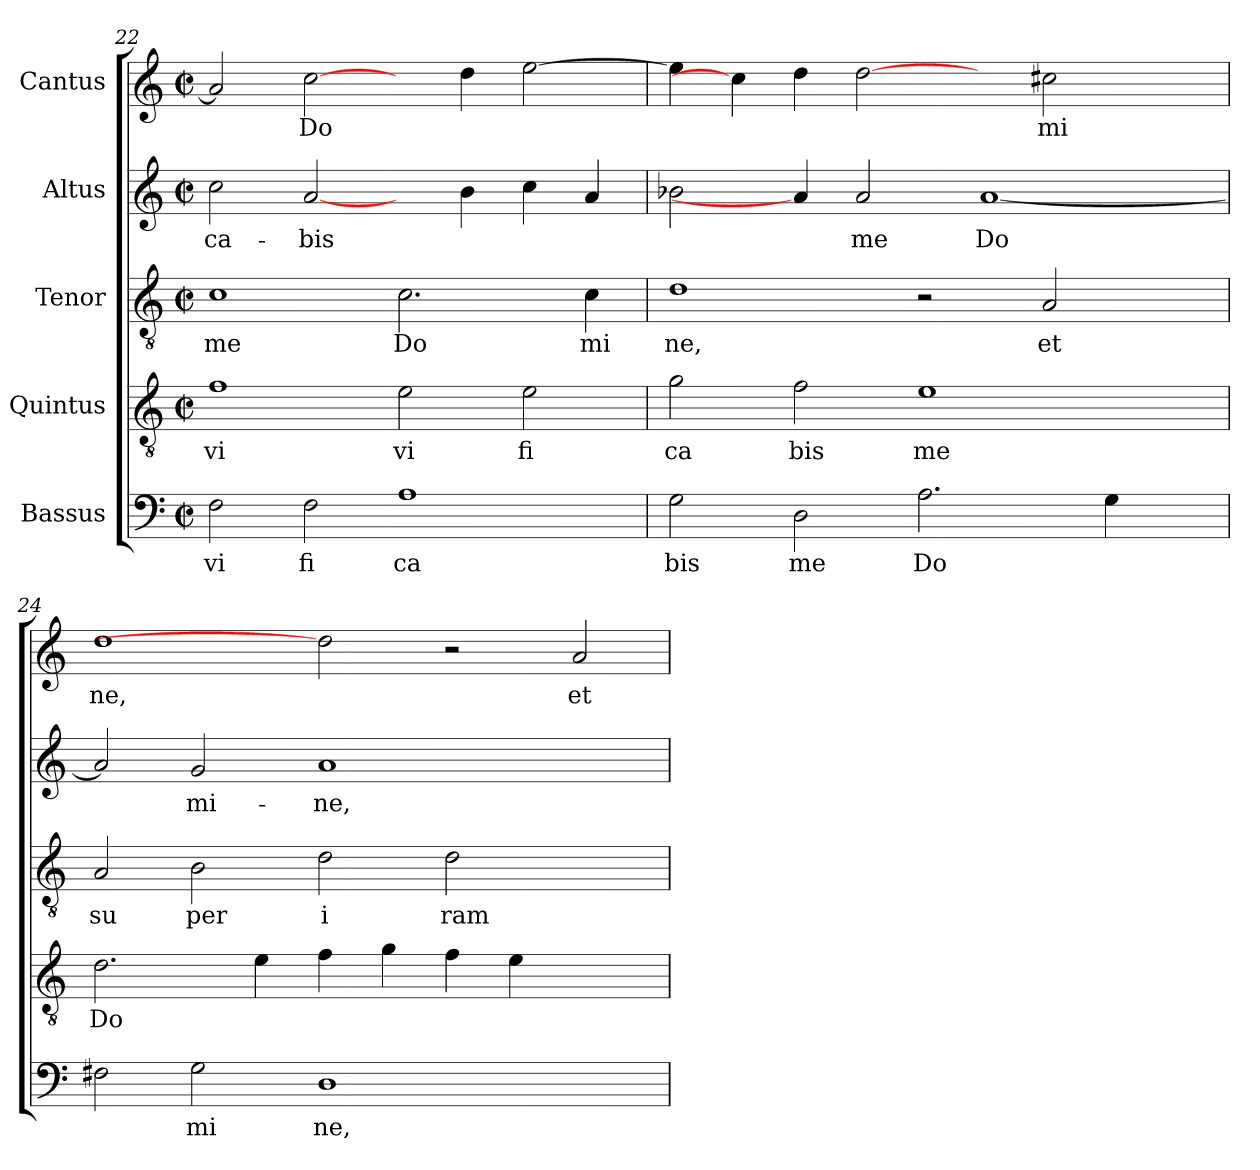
**kern	**text	**kern	**text	**kern	**text	**kern	**text	**kern	**text
*part5	*part5	*part4	*part4	*part3	*part3	*part2	*part2	*part1	*part1
*staff5	*staff5	*staff4	*staff4	*staff3	*staff3	*staff2	*staff2	*staff1	*staff1
*I"Bassus	*	*I"Quintus	*	*I"Tenor	*	*I"Altus	*	*I"Cantus	*
*clefF4	*	*clefGv2	*	*clefGv2	*	*clefG2	*	*clefG2	*
*k[]	*	*k[]	*	*k[]	*	*k[]	*	*k[]	*
*C:	*	*C:	*	*C:	*	*C:	*	*C:	*
*M2/2	*	*M2/2	*	*M2/2	*	*M2/2	*	*M2/2	*
*met(c|)	*	*met(c|)	*	*met(c|)	*	*met(c|)	*	*met(c|)	*
=22	=22	=22	=22	=22	=22	=22	=22	=22	=22
!	!LO:LY:b:cj	!	!LO:LY:b:cj	!	!LO:LY:b:cj	!	!LO:LY:b:cj	!	!LO:LY:b:cj
2F\	vi	1f	vi	1c	me	2cc\	-ca-	2a/]	.
!	!LO:LY:b:cj	!	!	!	!	!	!LO:LY:b:cj	!	!LO:LY:b:cj
2F\	fi	.	.	.	.	[2a/	-bis	[2cc\	Do
!	!LO:LY:b:cj	!	!LO:LY:b:cj	!	!LO:LY:b:cj	!	!	!	!
1A	ca	2e\	vi	2.c\	Do	4ryy	.	4ryy	.
!	!	!	!	!	!	!	!LO:LY:b:cj	!	!LO:LY:b:cj
.	.	.	.	.	.	4b\	.	4dd\	.
!	!	!	!LO:LY:b:cj	!	!	!	!LO:LY:b:cj	!	!LO:LY:b:cj
.	.	2e\	fi	.	.	4cc\	.	[>2ee\	.
!	!	!	!	!	!LO:LY:b:cj	!	!LO:LY:b:cj	!	!
.	.	.	.	4c\	mi	4a/	.	.	.
=23	=23	=23	=23	=23	=23	=23	=23	=23	=23
!	!LO:LY:b:cj	!	!LO:LY:b:cj	!	!LO:LY:b:cj	!	!LO:LY:b:cj	!	!LO:LY:b:cj
2G\	bis	2g\	ca	1d	ne,	2b-X\	.	4ee\]	.
.	.	.	.	.	.	.	.	4cc\]	.
!	!LO:LY:b:cj	!	!LO:LY:b:cj	!	!	!	!	!	!LO:LY:b:cj
2D\	me	2f\	bis	.	.	4a/]	.	4dd\	.
!	!	!	!	!	!	!	!LO:LY:b:cj	!	!LO:LY:b:cj
.	.	.	.	.	.	2a/	me	[2dd	.
!	!LO:LY:b:cj	!	!LO:LY:b:cj	!	!	!	!	!	!
2.A\	Do	1e	me	2r	.	.	.	.	.
!	!	!	!	!	!	!	!LO:LY:b:cj	!	!
.	.	.	.	.	.	[<1a	Do-	4ryy	.
!	!	!	!	!	!LO:LY:b:cj	!	!	!	!LO:LY:b:cj
.	.	.	.	2A/	et	.	.	2cc#\	mi
!	!LO:LY:b:cj	!	!	!	!	!	!	!	!
4G\	.	.	.	.	.	.	.	.	.
4ryy	.	4ryy	.	4ryy	.	.	.	4ryy	.
=24	=24	=24	=24	=24	=24	=24	=24	=24	=24
!	!LO:LY:b:cj	!	!LO:LY:b:cj	!	!LO:LY:b:cj	!	!LO:LY:b:cj	!	!LO:LY:b:cj
2F#X\	.	2.d\	Do	2A/	su	2a/]	--	1dd	ne,
!	!LO:LY:b:cj	!	!	!	!LO:LY:b:cj	!	!LO:LY:b:cj	!	!
2G\	mi	.	.	2B\	per	2g/	-mi-	.	.
!	!	!	!LO:LY:b:cj	!	!	!	!	!	!
.	.	4e\	.	.	.	.	.	.	.
!	!LO:LY:b:cj	!	!LO:LY:b:cj	!	!LO:LY:b:cj	!	!LO:LY:b:cj	!	!
1D	ne,	4f\	.	2d\	i	1a	-ne,	2dd]	.
!	!	!	!LO:LY:b:cj	!	!	!	!	!	!
.	.	4g\	.	.	.	.	.	.	.
!	!	!	!LO:LY:b:cj	!	!LO:LY:b:cj	!	!	!	!
.	.	4f\	.	2d\	ram	.	.	2r	.
!	!	!	!LO:LY:b:cj	!	!	!	!	!	!
.	.	4e\	.	.	.	.	.	.	.
!	!	!	!	!	!	!	!	!	!LO:LY:b:cj
2ryy	.	2ryy	.	2ryy	.	2ryy	.	2a/	et
=	=	=	=	=	=	=	=	=	=
*-	*-	*-	*-	*-	*-	*-	*-	*-	*-
